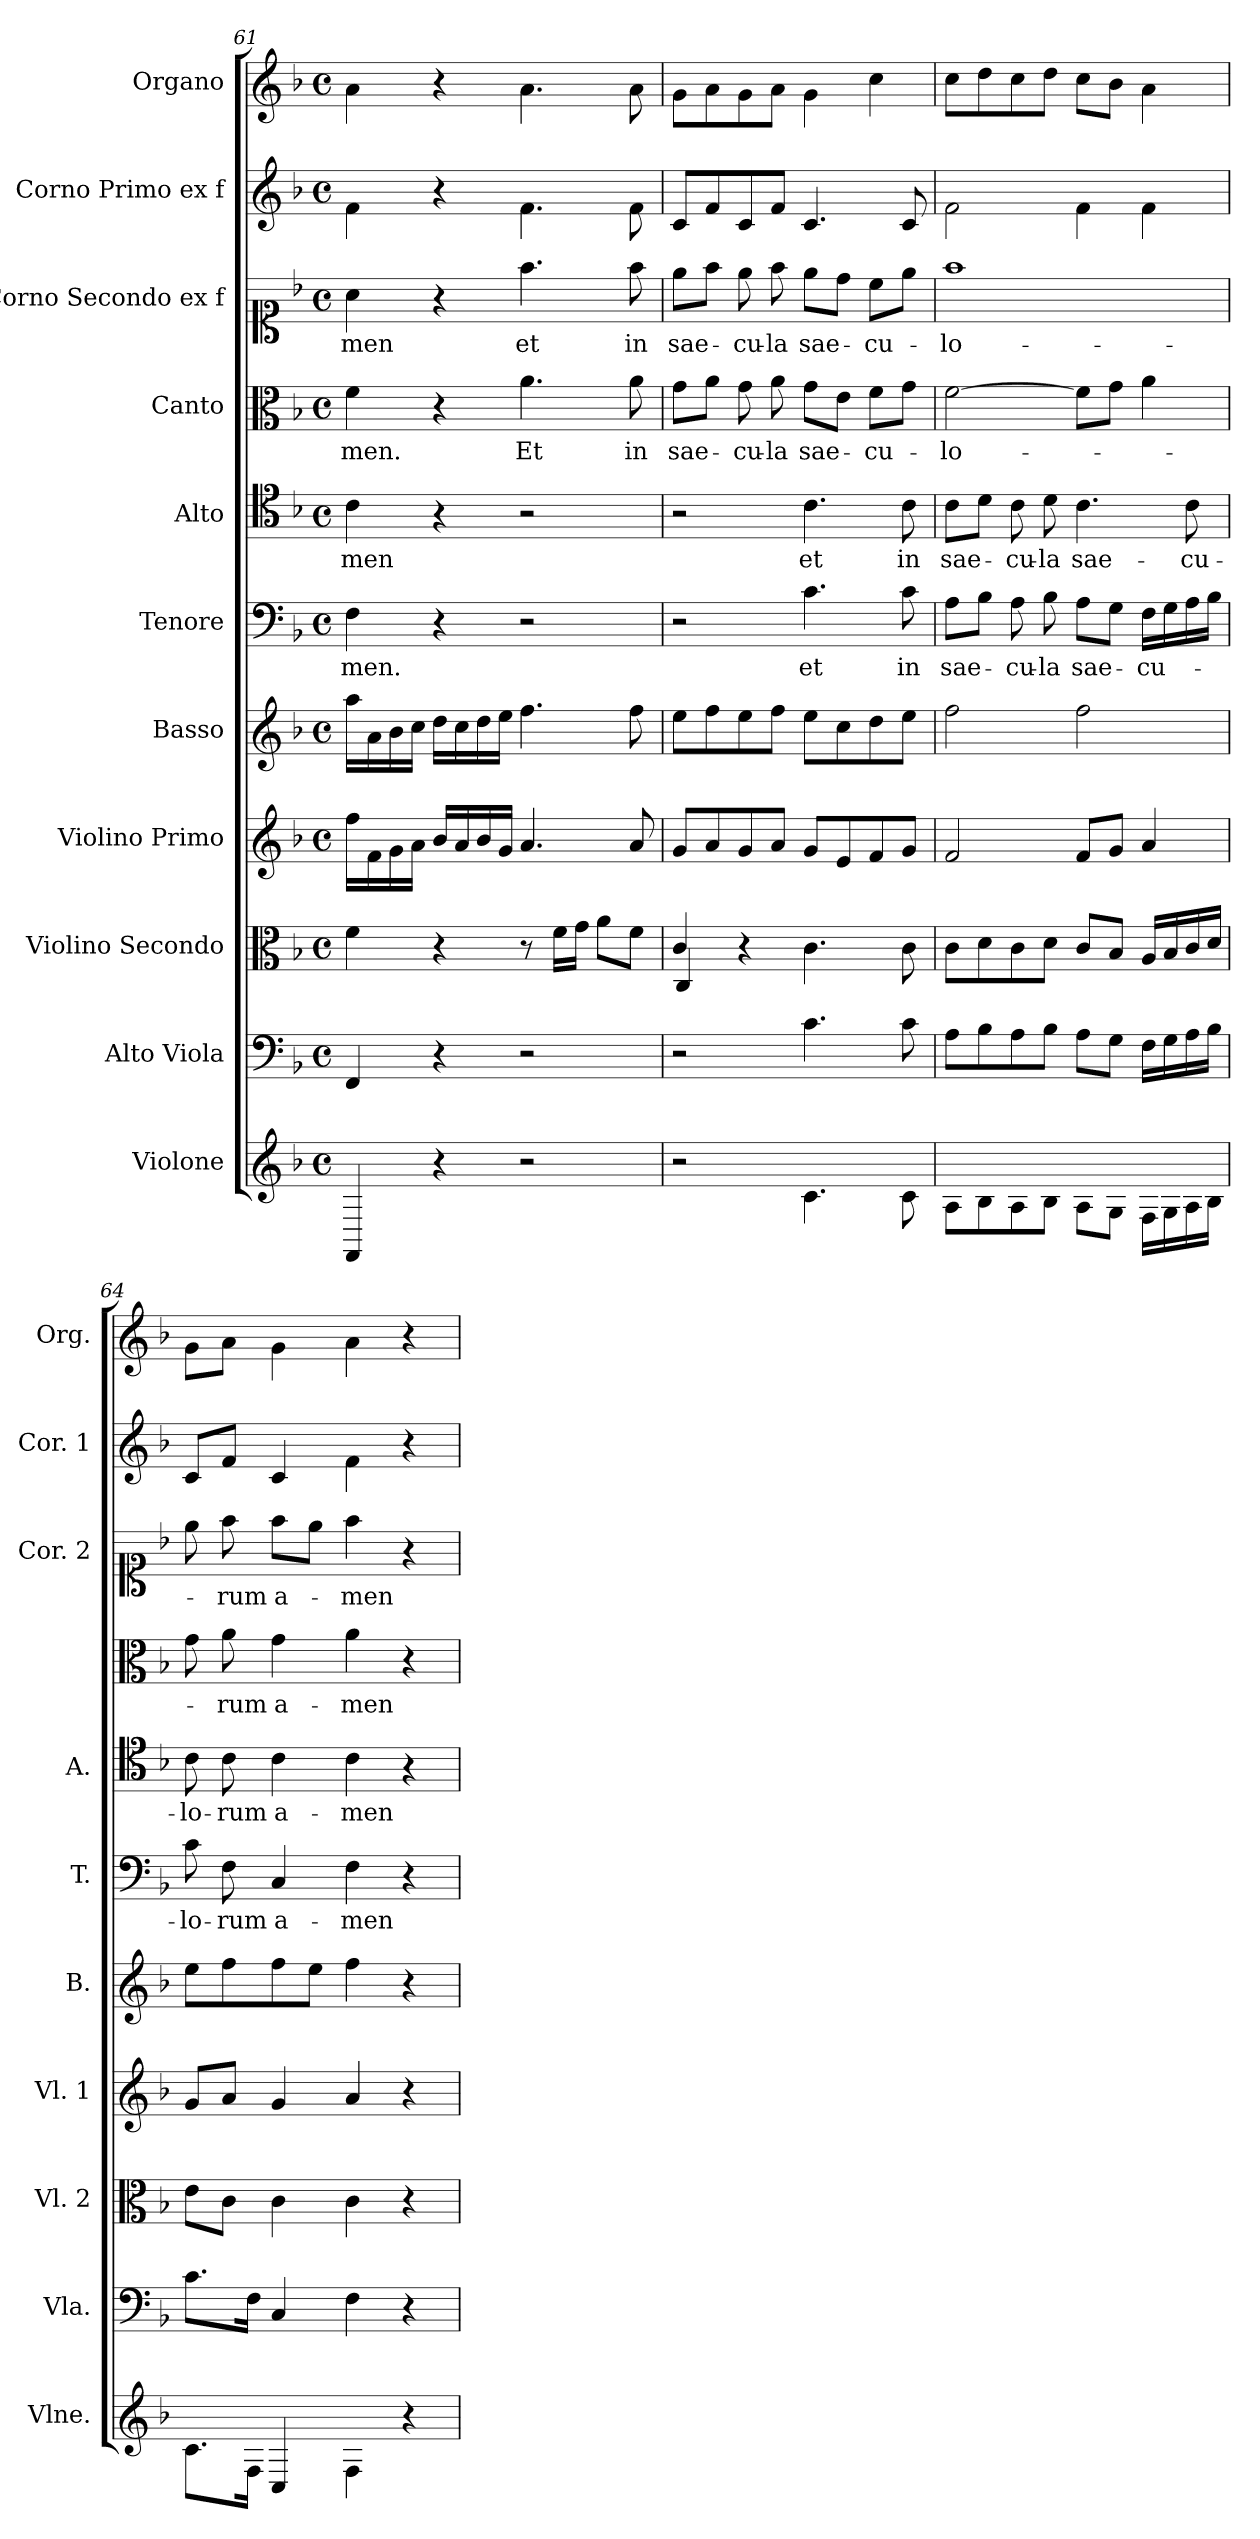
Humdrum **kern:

**kern	**kern	**kern	**kern	**kern	**kern	**text	**kern	**text	**kern	**text	**kern	**text	**kern	**kern
*part11	*part10	*part9	*part8	*part7	*part6	*part6	*part5	*part5	*part4	*part4	*part3	*part3	*part2	*part1
*staff11	*staff10	*staff9	*staff8	*staff7	*staff6	*staff6	*staff5	*staff5	*staff4	*staff4	*staff3	*staff3	*staff2	*staff1
*I"Violone	*I"Alto Viola	*I"Violino Secondo	*I"Violino Primo	*I"Basso	*I"Tenore	*	*I"Alto	*	*I"Canto	*	*I"Corno Secondo ex f	*	*I"Corno Primo ex f	*I"Organo
*I'Vlne.	*I'Vla.	*I'Vl. 2	*I'Vl. 1	*I'B.	*I'T.	*	*I'A.	*	*	*	*I'Cor. 2	*	*I'Cor. 1	*I'Org.
*clefG2	*clefF4	*clefC3	*clefG2	*clefG2	*clefF4	*	*clefC4	*	*clefC3	*	*clefC1	*	*clefG2	*clefG2
*	*ITrd7c12	*	*	*	*	*	*	*	*	*	*	*	*ITrd0c7	*ITrd0c7
*k[b-]	*k[b-]	*k[b-]	*k[b-]	*k[b-]	*k[b-]	*	*k[b-]	*	*k[b-]	*	*k[b-]	*	*k[b-]	*k[b-]
*M4/4	*M4/4	*M4/4	*M4/4	*M4/4	*M4/4	*	*M4/4	*	*M4/4	*	*M4/4	*	*M4/4	*M4/4
*met(c)	*met(c)	*met(c)	*met(c)	*met(c)	*met(c)	*	*met(c)	*	*met(c)	*	*met(c)	*	*met(c)	*met(c)
=61	=61	=61	=61	=61	=61	=61	=61	=61	=61	=61	=61	=61	=61	=61
4FF/	4FFF/	4f\	16ff\LL	16aa\LL	4F\	-men.	4c\	-men	4f\	-men.	4a\	-men	4f\	4a\
.	.	.	16f\	16a\	.	.	.	.	.	.	.	.	.	.
.	.	.	16g\	16b-\	.	.	.	.	.	.	.	.	.	.
.	.	.	16a\JJ	16cc\JJ	.	.	.	.	.	.	.	.	.	.
4r	4r	4r	16b-/LL	16dd\LL	4r	.	4r	.	4r	.	4r	.	4r	4r
.	.	.	16a/	16cc\	.	.	.	.	.	.	.	.	.	.
.	.	.	16b-/	16dd\	.	.	.	.	.	.	.	.	.	.
.	.	.	16g/JJ	16ee\JJ	.	.	.	.	.	.	.	.	.	.
2r	2r	8r	4.a/	4.ff\	2r	.	2r	.	4.a\	Et	4.ff\	et	4.f\	4.a\
.	.	16f\LL	.	.	.	.	.	.	.	.	.	.	.	.
.	.	16g\JJ	.	.	.	.	.	.	.	.	.	.	.	.
.	.	8a\L	.	.	.	.	.	.	.	.	.	.	.	.
.	.	8f\J	8a/	8ff\	.	.	.	.	8a\	in	8ff\	in	8f\	8a\
=62	=62	=62	=62	=62	=62	=62	=62	=62	=62	=62	=62	=62	=62	=62
*	*	*^	*	*	*	*	*	*	*	*	*	*	*	*
2r	2r	4c/	4C/	8g/L	8ee\L	2r	.	2r	.	8g\L	sae-	8ee\L	sae-	8c/L	8g\L
.	.	.	.	8a/	8ff\	.	.	.	.	8a\J	.	8ff\J	.	8f/	8a\
.	.	4r	2.ryy	8g/	8ee\	.	.	.	.	8g\	-cu-	8ee\	-cu-	8c/	8g\
.	.	.	.	8a/J	8ff\J	.	.	.	.	8a\	-la	8ff\	-la	8f/J	8a\J
4.c\	4.C\	4.c\	.	8g/L	8ee\L	4.c\	et	4.c\	et	8g\L	sae-	8ee\L	sae-	4.c/	4g\
.	.	.	.	8e/	8cc\	.	.	.	.	8e\J	.	8dd\J	.	.	.
.	.	.	.	8f/	8dd\	.	.	.	.	8f\L	-cu-	8cc\L	-cu-	.	4cc\
8c\	8C\	8c\	.	8g/J	8ee\J	8c\	in	8c\	in	8g\J	.	8ee\J	.	8c/	.
*	*	*v	*v	*	*	*	*	*	*	*	*	*	*	*	*
!!LO:PB:g=z
=63	=63	=63	=63	=63	=63	=63	=63	=63	=63	=63	=63	=63	=63	=63
8A\L	8AA\L	8c\L	2f/	2ff\	8A\L	sae-	8c\L	sae-	[2f\	-lo-	1ff	-lo-	2f\	8cc\L
8B-\	8BB-\	8d\	.	.	8B-\J	.	8d\J	.	.	.	.	.	.	8dd\
8A\	8AA\	8c\	.	.	8A\	-cu-	8c\	-cu-	.	.	.	.	.	8cc\
8B-\J	8BB-\J	8d\J	.	.	8B-\	-la	8d\	-la	.	.	.	.	.	8dd\J
8A\L	8AA\L	8c/L	8f/L	2ff\	8A\L	sae-	4.c\	sae-	8f\L]	.	.	.	4f\	8cc\L
8G\J	8GG\J	8B-/J	8g/J	.	8G\J	.	.	.	8g\J	.	.	.	.	8b-\J
16F\LL	16FF\LL	16A/LL	4a/	.	16F\LL	-cu-	.	.	4a\	.	.	.	4f\	4a\
16G\	16GG\	16B-/	.	.	16G\	.	.	.	.	.	.	.	.	.
16A\	16AA\	16c/	.	.	16A\	.	8c\	-cu-	.	.	.	.	.	.
16B-\JJ	16BB-\JJ	16d/JJ	.	.	16B-\JJ	.	.	.	.	.	.	.	.	.
=64	=64	=64	=64	=64	=64	=64	=64	=64	=64	=64	=64	=64	=64	=64
8.c\L	8.C\L	8e\L	8g/L	8ee\L	8c\	-lo-	8c\	-lo-	8g\	.	8ee\	.	8c/L	8g\L
.	.	8c\J	8a/J	8ff\	8F\	-rum	8c\	-rum	8a\	-rum	8ff\	-rum	8f/J	8a\J
16F\Jk	16FF\Jk	.	.	.	.	.	.	.	.	.	.	.	.	.
4C/	4CC/	4c\	4g/	8ff\	4C/	a-	4c\	a-	4g\	a-	8ff\L	a-	4c/	4g\
.	.	.	.	8ee\J	.	.	.	.	.	.	8ee\J	.	.	.
4F\	4FF\	4c\	4a/	4ff\	4F\	-men	4c\	-men	4a\	-men	4ff\	-men	4f\	4a\
4r	4r	4r	4r	4r	4r	.	4r	.	4r	.	4r	.	4r	4r
=	=	=	=	=	=	=	=	=	=	=	=	=	=	=
*-	*-	*-	*-	*-	*-	*-	*-	*-	*-	*-	*-	*-	*-	*-
